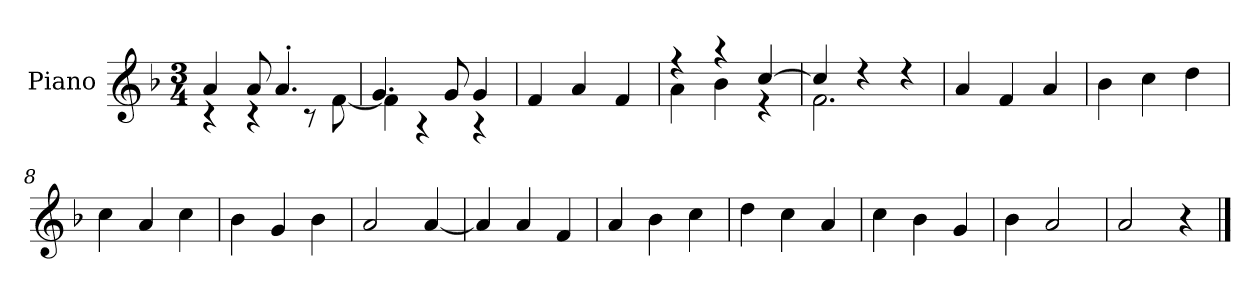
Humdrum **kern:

**kern
*part1
*staff1
*I"Piano
*I'P-no
*clefG2
*k[b-]
*M3/4
*MM178
=1
*^
4a/	4r
8a/	4r
4.a'/	.
.	8r
.	[8f\
=2	=2
4.g/	4f\]
.	4r
8g/	.
4g/	4r
*v	*v
=3
4f/
4a/
4f/
=4
*^
4r	4a\
4r	4b-\
[4cc/	4r
=5	=5
4cc/]	2.f\
4r	.
4r	.
*v	*v
=6
4a/
4f/
4a/
=7
4b-\
4cc\
4dd\
=8
4cc\
4a/
4cc\
=9
4b-\
4g/
4b-\
!!LO:LB:g=z
=10
2a/
[4a/
=11
4a/]
4a/
4f/
=12
4a/
4b-\
4cc\
=13
4dd\
4cc\
4a/
=14
4cc\
4b-\
4g/
=15
4b-\
2a/
=16
2a/
4r
==
*-
